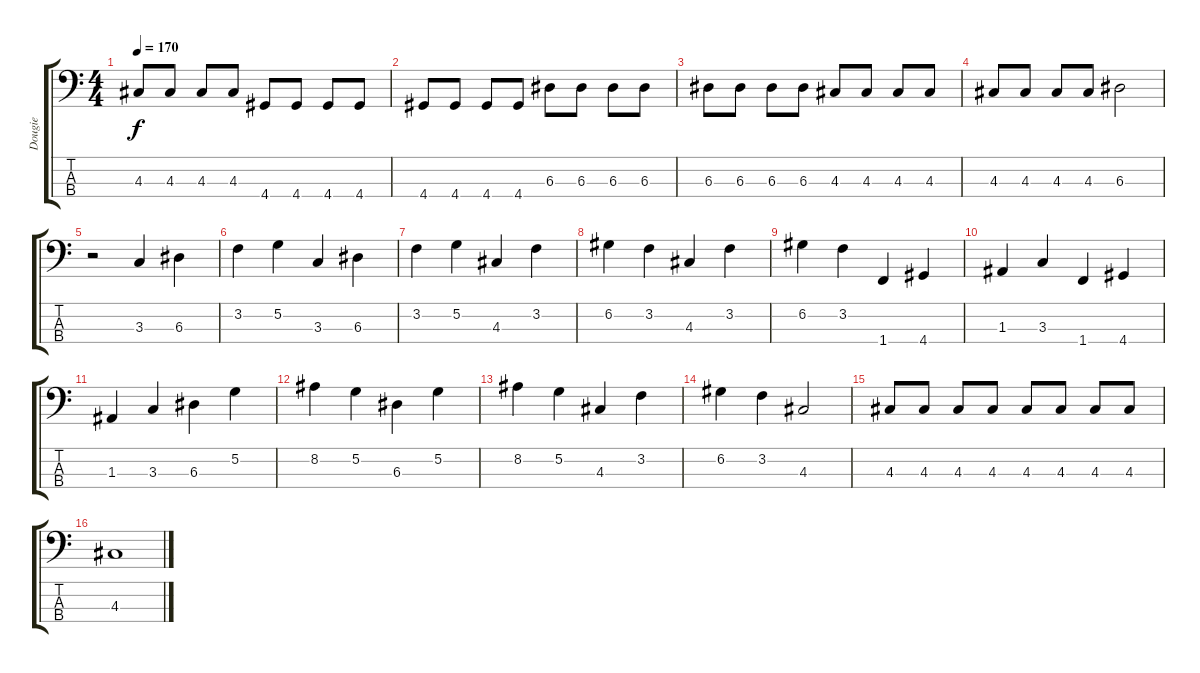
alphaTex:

\track ("Dougie" "Dougie") {instrument electricbasspick}
\staff {score tabs}
\tuning (G2 D2 A1 E1) {hide}
\ts (4 4)
\tempo 170
\clef f4
\ks c
4.3.8{dy f} 4.3.8 4.3.8 4.3.8 4.4.8 4.4.8 4.4.8 4.4.8 |
4.4.8 4.4.8 4.4.8 4.4.8 6.3.8 6.3.8 6.3.8 6.3.8 |
6.3.8 6.3.8 6.3.8 6.3.8 4.3.8 4.3.8 4.3.8 4.3.8 |
4.3.8 4.3.8 4.3.8 4.3.8 6.3.2 |
r.2 3.3.4 6.3.4 |
3.2.4 5.2.4 3.3.4 6.3.4 |
3.2.4 5.2.4 4.3.4 3.2.4 |
6.2.4 3.2.4 4.3.4 3.2.4 |
6.2.4 3.2.4 1.4.4 4.4.4 |
1.3.4 3.3.4 1.4.4 4.4.4 |
1.3.4 3.3.4 6.3.4 5.2.4 |
8.2.4 5.2.4 6.3.4 5.2.4 |
8.2.4 5.2.4 4.3.4 3.2.4 |
6.2.4 3.2.4 4.3.2 |
4.3.8 4.3.8 4.3.8 4.3.8 4.3.8 4.3.8 4.3.8 4.3.8 |
4.3.1
